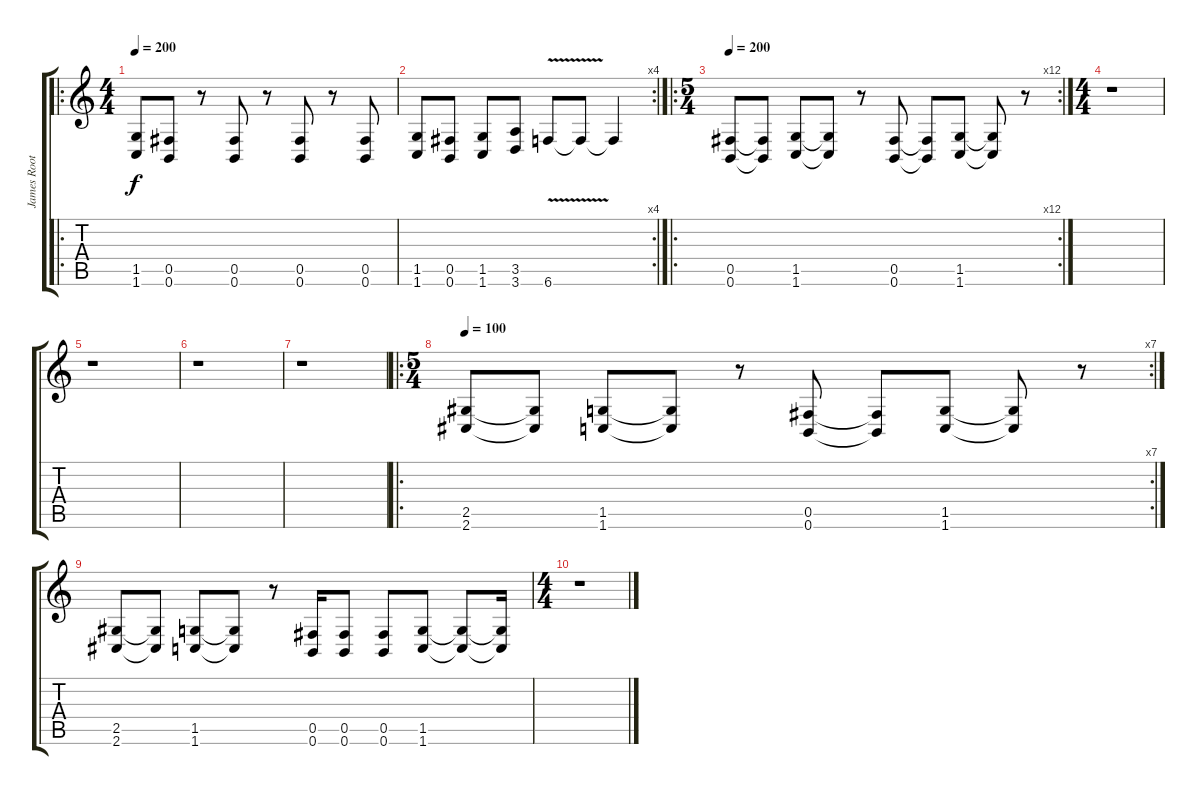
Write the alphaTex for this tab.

\track ("James Rooth" "James Root") {instrument distortionguitar}
\staff {score tabs}
\tuning (Db4 Ab3 E3 B2 Gb2 B1) {hide}
\ro
\ts (4 4)
\tempo 200
\clef g2
\ks c
(1.5 1.6).8{dy f} (0.5 0.6).8 r.8 (0.5 0.6).8 r.8 (0.5 0.6).8 r.8 (0.5 0.6).8 |
\rc 4
(1.5 1.6).8 (0.5 0.6).8 (1.5 1.6).8 (3.5 3.6).8 6.6{v}.8 6.6{t}.8 6.6{t}.4 |
\ro
\rc 12
\ts (5 4)
\tempo 200
(0.5 0.6).8 (0.5{t} 0.6{t}).8 (1.5 1.6).8 (1.5{t} 1.6{t}).8 r.8 (0.5 0.6).8 (0.5{t} 0.6{t}).8 (1.5 1.6).8 (1.5{t} 1.6{t}).8 r.8 |
\ts (4 4)
r.1 |
r.1 |
r.1 |
r.1 |
\ro
\rc 7
\ts (5 4)
\tempo 100
(2.5 2.6).8 (2.5{t} 2.6{t}).8 (1.5 1.6).8 (1.5{t} 1.6{t}).8 r.8 (0.5 0.6).8 (0.5{t} 0.6{t}).8 (1.5 1.6).8 (1.5{t} 1.6{t}).8 r.8 |
(2.5 2.6).8 (2.5{t} 2.6{t}).8 (1.5 1.6).8 (1.5{t} 1.6{t}).8 r.8 (0.5 0.6).16 (0.5 0.6).8 (0.5 0.6).8 (1.5 1.6).8 (1.5{t} 1.6{t}).8 (1.5{t} 1.6{t}).16 |
\ts (4 4)
r.1
